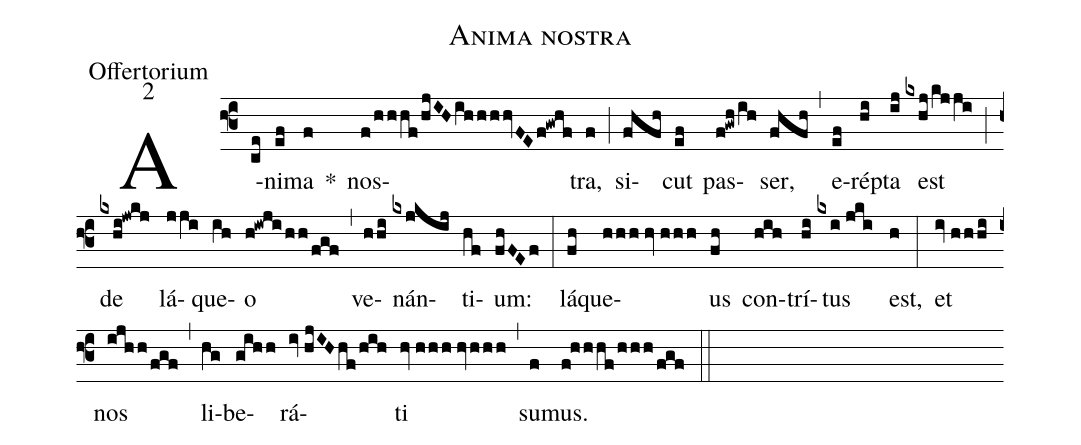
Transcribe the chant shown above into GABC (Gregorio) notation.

name:Anima nostra;
office-part:Offertorium;
mode:2;
%%
(f3) A(ce)ni(ef)ma(f) *() nos(f/hhhf/hjIHihhhhvFEf!gwhf)tra,(f) (;) si(fhfh)cut(ef) pas(f!gwh/ih)ser,(fhfh) (,) e(ef)rép(hi)ta(ij) est(kxhj/kjji) (;) de(kxhi!jwkj) lá(jji)que(ih)o(h!iwji/hh/fgf) (,) ve(hhi)nán(kxjkij)ti(hf)um:(fhFEf) (:) lá(fh)que(hhh//hv//hhh)us(fh) con(hih)trí(hi)tus(kxi//jki) est,(h) (:) et(iv//hhhi) nos(ijhh/fgf) (,) li(hg)be(gihh)rá(iv//hjIHhf/hih)ti(hv//hhh//hvhhh) (,) su(f)mus.(f!hhhf/hhh/fgf) (::)
